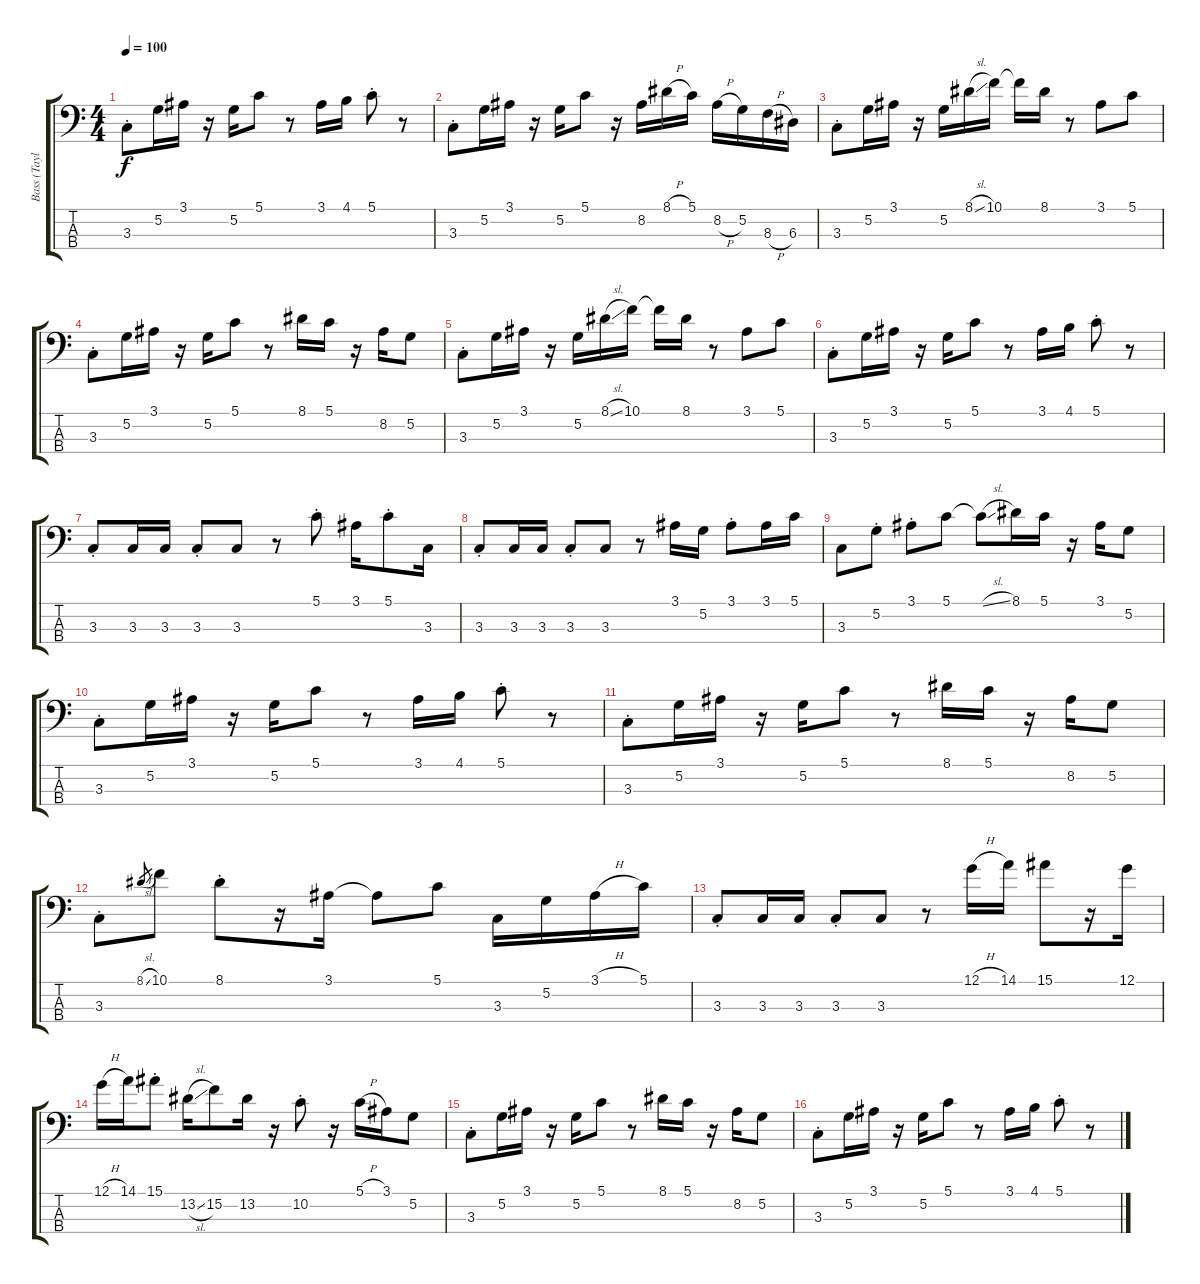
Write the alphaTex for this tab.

\track ("Bass (Taylor)" "Bass (Tayl") {instrument electricbassfinger}
\staff {score tabs}
\tuning (G2 D2 A1 E1) {hide}
\ts (4 4)
\tempo 100
\clef f4
\ks c
3.3{st}.8{dy f} 5.2.16 3.1.16 r.16 5.2.16 5.1.8 r.8 3.1.16 4.1.16 5.1{st}.8 r.8 |
3.3{st}.8 5.2.16 3.1.16 r.16 5.2.16 5.1.8 r.16 8.2.16 8.1{h}.16 5.1.16 8.2{h}.16 5.2.16 8.3{h}.16 6.3.16 |
3.3{st}.8 5.2.16 3.1.16 r.16 5.2.16 8.1{sl}.16 10.1.16 10.1{t}.16 8.1.16 r.8 3.1.8 5.1.8 |
3.3{st}.8 5.2.16 3.1.16 r.16 5.2.16 5.1.8 r.8 8.1.16 5.1.16 r.16 8.2.16 5.2.8 |
3.3{st}.8 5.2.16 3.1.16 r.16 5.2.16 8.1{sl}.16 10.1.16 10.1{t}.16 8.1.16 r.8 3.1.8 5.1.8 |
3.3{st}.8 5.2.16 3.1.16 r.16 5.2.16 5.1.8 r.8 3.1.16 4.1.16 5.1{st}.8 r.8 |
3.3{st}.8 3.3.16 3.3.16 3.3{st}.8 3.3.8 r.8 5.1{st}.8 3.1.16 5.1{st}.8 3.3.16 |
3.3{st}.8 3.3.16 3.3.16 3.3{st}.8 3.3.8 r.8 3.1.16 5.2.16 3.1{st}.8 3.1.16 5.1.16 |
3.3.8 5.2{st}.8 3.1{st}.8 5.1.8 5.1{sl t}.8 8.1.16 5.1.16 r.16 3.1.16 5.2.8 |
3.3{st}.8 5.2.16 3.1.16 r.16 5.2.16 5.1.8 r.8 3.1.16 4.1.16 5.1{st}.8 r.8 |
3.3{st}.8 5.2.16 3.1.16 r.16 5.2.16 5.1.8 r.8 8.1.16 5.1.16 r.16 8.2.16 5.2.8 |
3.3{st}.8 8.1{sl}.8{gr} 10.1.8 8.1{st}.8 r.16 3.1.16 3.1{t}.8 5.1.8 3.3.16 5.2.16 3.1{h}.16 5.1.16 |
3.3{st}.8 3.3.16 3.3.16 3.3{st}.8 3.3.8 r.8 12.1{h}.16 14.1.16 15.1.8 r.16 12.1.16 |
12.1{h}.16 14.1.16 15.1{st}.8 13.2{sl}.16 15.2.8 13.2.16 r.16 10.2{st}.8 r.16 5.1{h}.16 3.1.16 5.2.8 |
3.3{st}.8 5.2.16 3.1.16 r.16 5.2.16 5.1.8 r.8 8.1.16 5.1.16 r.16 8.2.16 5.2.8 |
3.3{st}.8 5.2.16 3.1.16 r.16 5.2.16 5.1.8 r.8 3.1.16 4.1.16 5.1{st}.8 r.8
